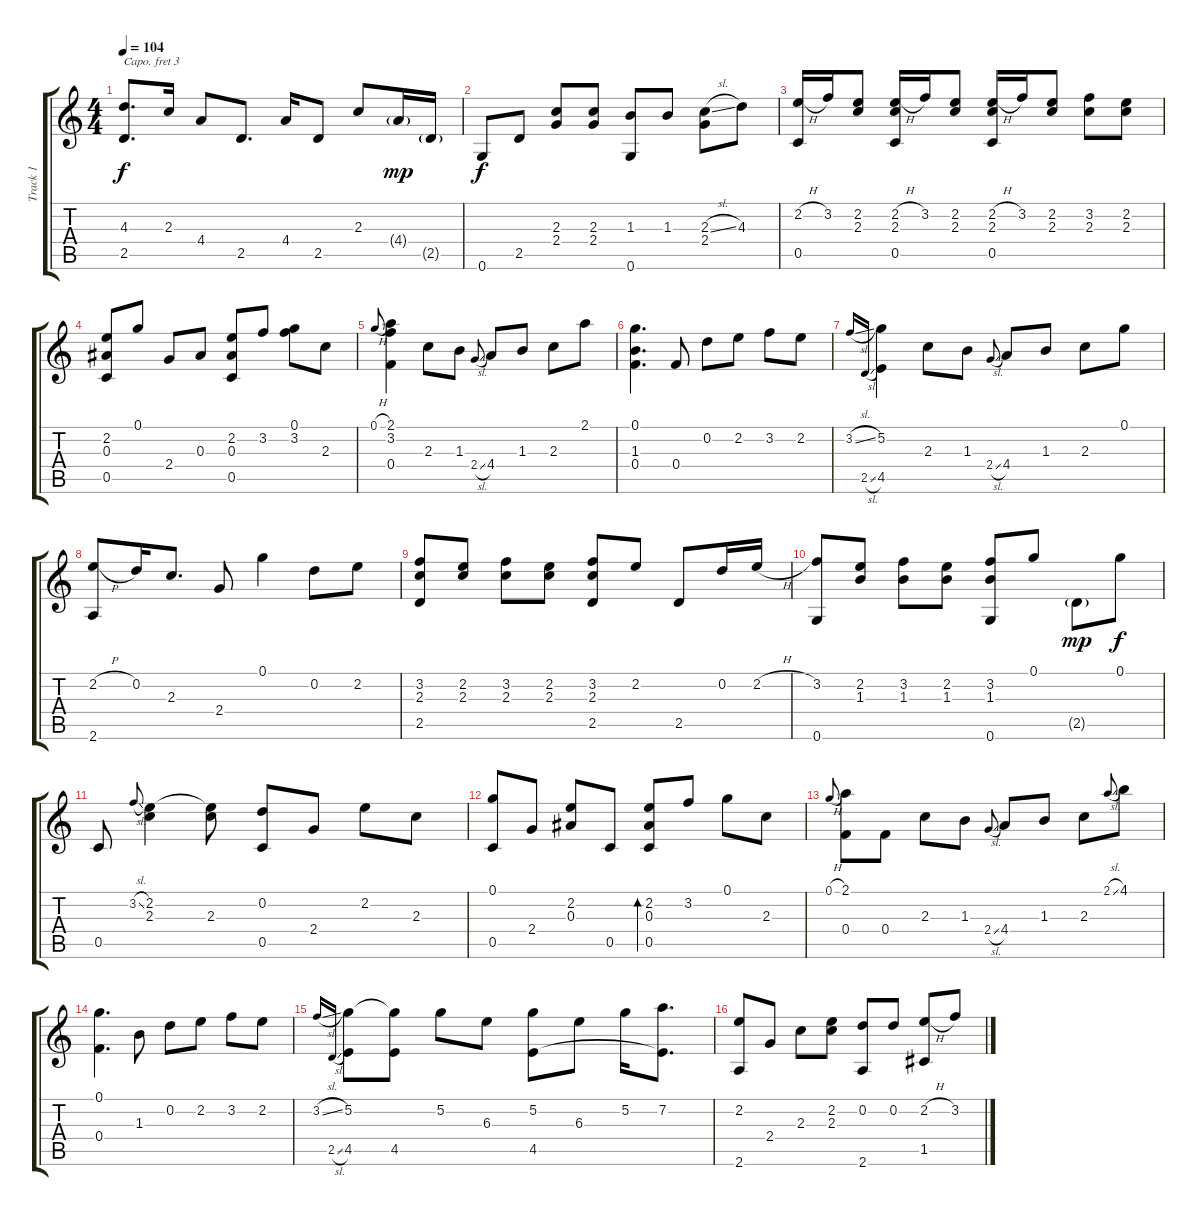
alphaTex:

\track ("Track 1" "Track 1") {instrument acousticguitarsteel}
\staff {score tabs}
\capo 3
\tuning (E4 B3 G3 D3 A2 E2) {hide}
\ts (4 4)
\tempo 104
\clef g2
\ks c
(4.3 2.5).8{d dy f} 2.3.16 4.4.8 2.5.8{d} 4.4.16 2.5.8 2.3.8 4.4{g}.16{dy mp} 2.5{g}.16 |
0.6.8{dy f} 2.5.8 (2.3 2.4).8 (2.3 2.4).8 (1.3 0.6).8 1.3.8 (2.3{sl} 2.4).8 4.3.8 |
(2.2{h} 0.5).16 3.2.16 (2.2 2.3).8 (2.2{h} 2.3 0.5).16 3.2.16 (2.2 2.3).8 (2.2{h} 2.3 0.5).16 3.2.16 (2.2 2.3).8 (3.2 2.3).8 (2.2 2.3).8 |
(2.2 0.3 0.5).8 0.1.8 2.4.8 0.3.8 (2.2 0.3 0.5).8 3.2.8 (0.1 3.2).8 2.3.8 |
0.1{h}.8{gr onbeat} (2.1 3.2 0.4).4 2.3.8 1.3.8 2.4{sl}.8{gr onbeat} 4.4.8 1.3.8 2.3.8 2.1.8 |
(0.1 1.3 0.4).4{d} 0.4.8 0.2.8 2.2.8 3.2.8 2.2.8 |
3.2{sl}.16{gr onbeat} 2.5{sl}.16{gr onbeat} (5.2 4.5).4 2.3.8 1.3.8 2.4{sl}.8{gr onbeat} 4.4.8 1.3.8 2.3.8 0.1.8 |
(2.2{h} 2.6).8 0.2.16 2.3.8{d} 2.4.8 0.1.4 0.2.8 2.2.8 |
(3.2 2.3 2.5).8 (2.2 2.3).8 (3.2 2.3).8 (2.2 2.3).8 (3.2 2.3 2.5).8 2.2.8 2.5.8 0.2.16 2.2{h}.16 |
(3.2 0.6).8 (2.2 1.3).8 (3.2 1.3).8 (2.2 1.3).8 (3.2 1.3 0.6).8 0.1.8 2.5{g}.8{dy mp} 0.1.8{dy f} |
0.5.8 3.2{sl}.8{gr onbeat} (2.2 2.3).4 (2.2{t} 2.3).8 (0.2 0.5).8 2.4.8 2.2.8 2.3.8 |
(0.1 0.5).8 2.4.8 (2.2 0.3).8 0.5.8 (2.2 0.3 0.5).8{bd 120} 3.2.8 0.1.8 2.3.8 |
0.1{h}.8{gr onbeat} (2.1 0.4).8 0.4.8 2.3.8 1.3.8 2.4{sl}.8{gr onbeat} 4.4.8 1.3.8 2.3.8 2.1{sl}.8{gr onbeat} 4.1.8 |
(0.1 0.4).4{d} 1.3.8 0.2.8 2.2.8 3.2.8 2.2.8 |
3.2{sl}.16{gr onbeat} 2.5{sl}.16{gr onbeat} (5.2 4.5).8 (5.2{t} 4.5).8 5.2.8 6.3.8 (5.2 4.5).8 6.3.8 5.2.16 (7.2 4.5{t}).8{d} |
(2.2 2.6).8 2.4.8 2.3.8 (2.2 2.3).8 (0.2 2.6).8 0.2.8 (2.2{h} 1.5).8 3.2.8
